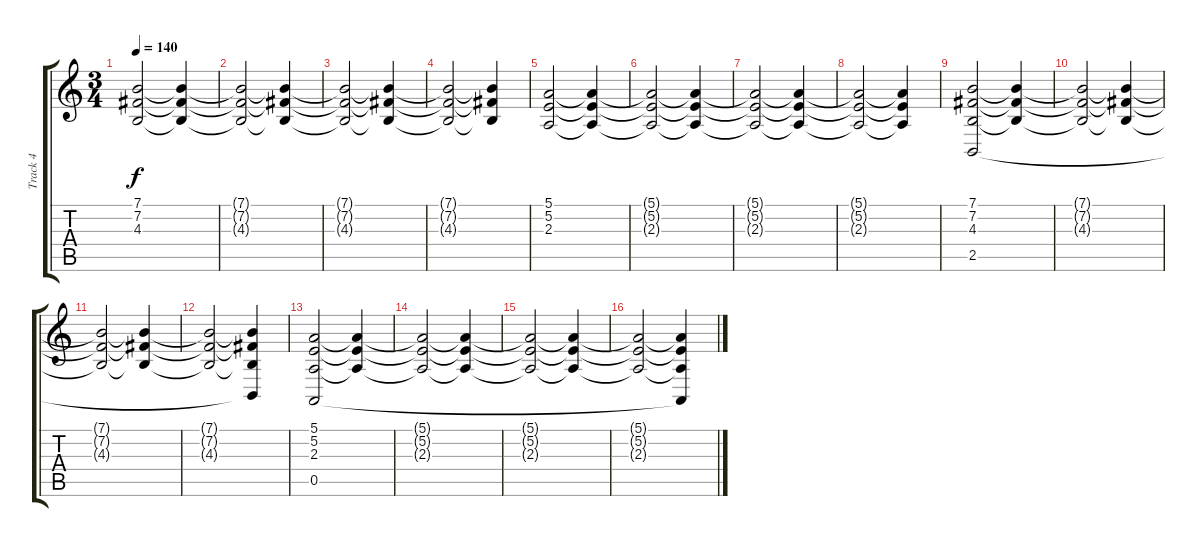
\track ("Track 4" "Track 4") {instrument choiraahs}
\staff {score tabs}
\tuning (E4 B3 G3 D3 A2 E2) {hide}
\ts (3 4)
\tempo 140
\clef g2
\ks c
(7.1 7.2 4.3).2{dy f} (7.1{t} 7.2{t} 4.3{t}).4 |
(7.1{t} 7.2{t} 4.3{t}).2 (7.1{t} 7.2{t} 4.3{t}).4 |
(7.1{t} 7.2{t} 4.3{t}).2 (7.1{t} 7.2{t} 4.3{t}).4 |
(7.1{t} 7.2{t} 4.3{t}).2 (7.1{t} 7.2{t} 4.3{t}).4 |
(5.1 5.2 2.3).2 (5.1{t} 5.2{t} 2.3{t}).4 |
(5.1{t} 5.2{t} 2.3{t}).2 (5.1{t} 5.2{t} 2.3{t}).4 |
(5.1{t} 5.2{t} 2.3{t}).2 (5.1{t} 5.2{t} 2.3{t}).4 |
(5.1{t} 5.2{t} 2.3{t}).2 (5.1{t} 5.2{t} 2.3{t}).4 |
(7.1 7.2 4.3 2.5).2 (7.1{t} 7.2{t} 4.3{t}).4 |
(7.1{t} 7.2{t} 4.3{t}).2 (7.1{t} 7.2{t} 4.3{t}).4 |
(7.1{t} 7.2{t} 4.3{t}).2 (7.1{t} 7.2{t} 4.3{t}).4 |
(7.1{t} 7.2{t} 4.3{t}).2 (7.1{t} 7.2{t} 4.3{t} 2.5{t}).4 |
(5.1 5.2 2.3 0.5).2 (5.1{t} 5.2{t} 2.3{t}).4 |
(5.1{t} 5.2{t} 2.3{t}).2 (5.1{t} 5.2{t} 2.3{t}).4 |
(5.1{t} 5.2{t} 2.3{t}).2 (5.1{t} 5.2{t} 2.3{t}).4 |
(5.1{t} 5.2{t} 2.3{t}).2 (5.1{t} 5.2{t} 2.3{t} 0.5{t}).4
